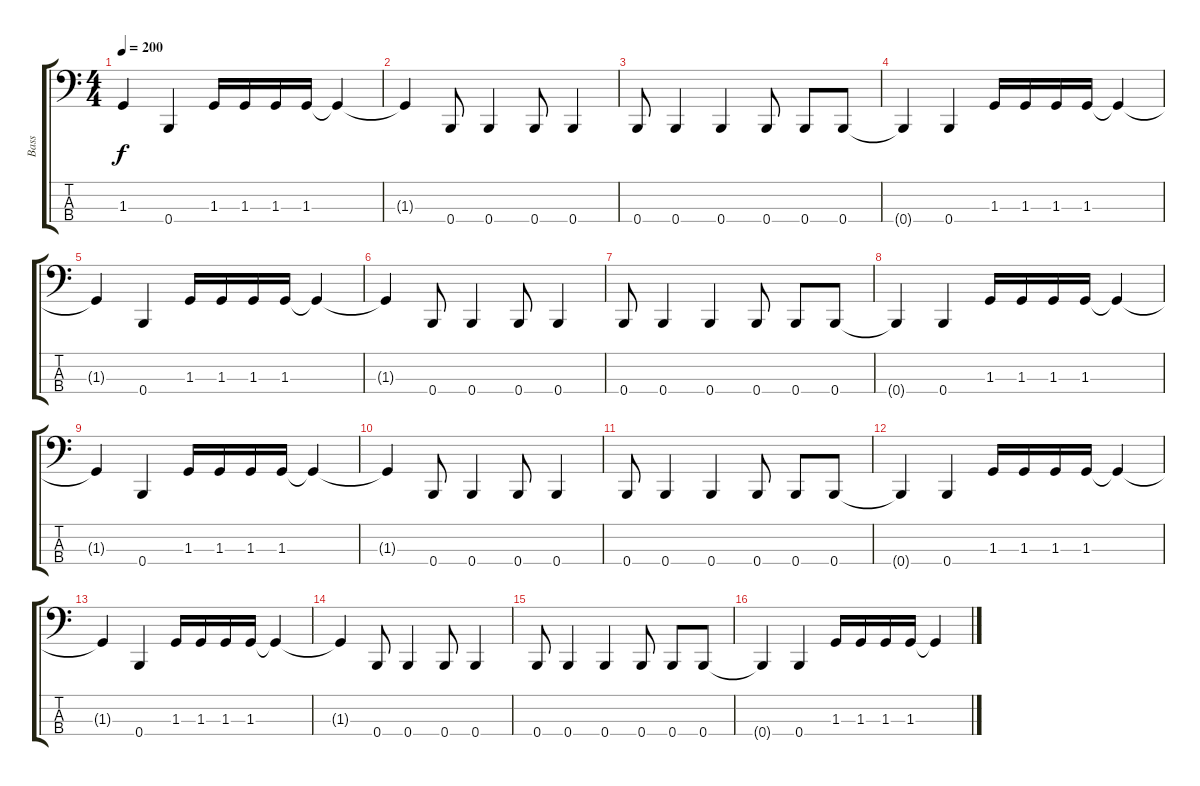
\track ("Bass" "Bass") {instrument electricbasspick}
\staff {score tabs}
\tuning (E2 B1 Gb1 B0) {hide}
\ts (4 4)
\tempo 200
\clef f4
\ks c
1.3{t}.4{dy f} 0.4.4 1.3.16 1.3.16 1.3.16 1.3.16 1.3{t}.4 |
1.3{t}.4 0.4.8 0.4.4 0.4.8 0.4.4 |
0.4.8 0.4.4 0.4.4 0.4.8 0.4.8 0.4.8 |
0.4{t}.4 0.4.4 1.3.16 1.3.16 1.3.16 1.3.16 1.3{t}.4 |
1.3{t}.4 0.4.4 1.3.16 1.3.16 1.3.16 1.3.16 1.3{t}.4 |
1.3{t}.4 0.4.8 0.4.4 0.4.8 0.4.4 |
0.4.8 0.4.4 0.4.4 0.4.8 0.4.8 0.4.8 |
0.4{t}.4 0.4.4 1.3.16 1.3.16 1.3.16 1.3.16 1.3{t}.4 |
1.3{t}.4 0.4.4 1.3.16 1.3.16 1.3.16 1.3.16 1.3{t}.4 |
1.3{t}.4 0.4.8 0.4.4 0.4.8 0.4.4 |
0.4.8 0.4.4 0.4.4 0.4.8 0.4.8 0.4.8 |
0.4{t}.4 0.4.4 1.3.16 1.3.16 1.3.16 1.3.16 1.3{t}.4 |
1.3{t}.4 0.4.4 1.3.16 1.3.16 1.3.16 1.3.16 1.3{t}.4 |
1.3{t}.4 0.4.8 0.4.4 0.4.8 0.4.4 |
0.4.8 0.4.4 0.4.4 0.4.8 0.4.8 0.4.8 |
0.4{t}.4 0.4.4 1.3.16 1.3.16 1.3.16 1.3.16 1.3{t}.4
